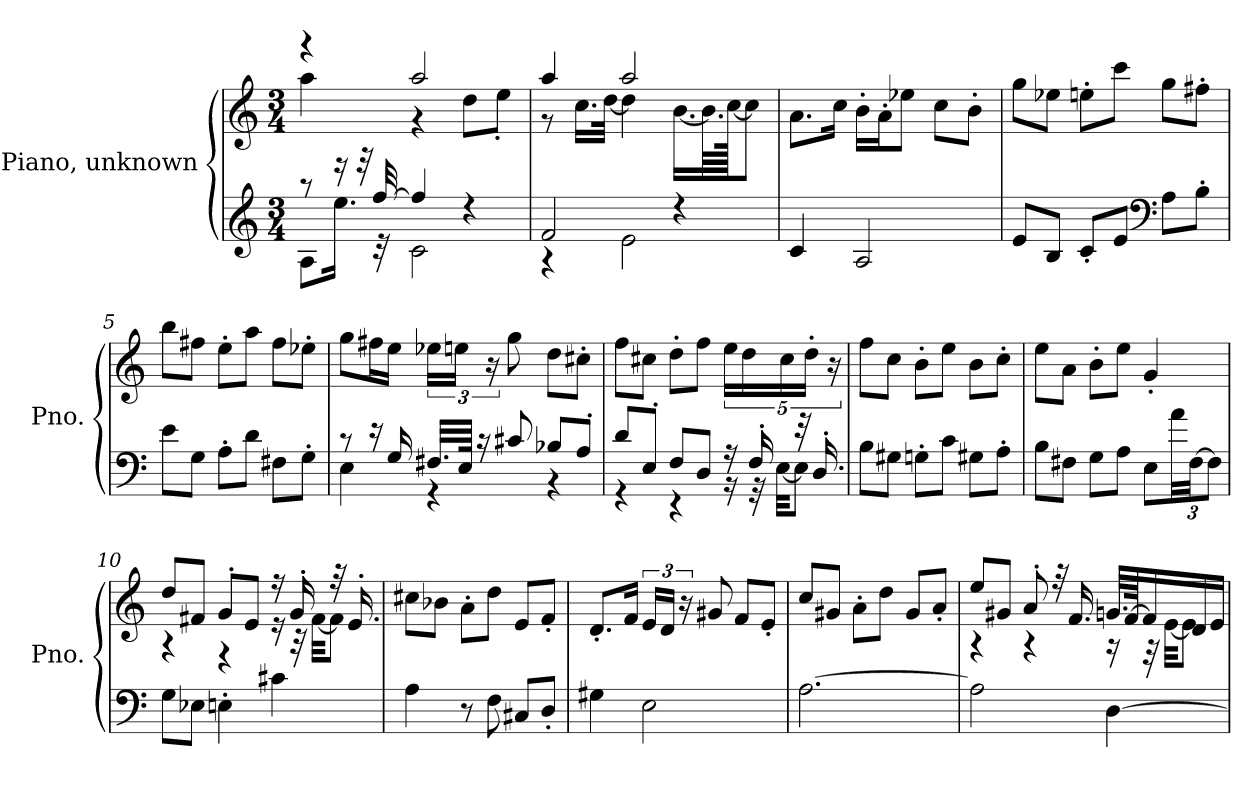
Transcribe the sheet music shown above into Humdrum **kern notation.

**kern	**kern
*part1	*part1
*staff2	*staff1
*I"Piano, unknown	*
*I'Pno.	*
*clefG2	*clefG2
*k[]	*k[]
*M3/4	*M3/4
*MM149	*MM149
=1	=1
*^	*^
8r	8A\L	4r	4aa\
16r	16.ee\Jk	.	.
32r	.	.	.
[32ff/	32r	.	.
4ff/]	2c\	2aa/	4r
4r	.	.	8dd\L
.	.	.	8ee'\J
=2	=2	=2	=2
2f/	4r	4aa/	8r
.	.	.	16.cc\LL
.	.	.	[32dd\JJk
.	2e\	2aa/	4dd\]
4r	.	.	[16.b\LL
.	.	.	64.b\LL]
.	.	.	[128cc\JJJK
.	.	.	8cc\J]
*v	*v	*	*
*	*v	*v
=3	=3
4c/	8.a\L
.	16cc\Jk
2A/	16b'\LL
.	16a'\J
.	8ee-X\J
.	8cc\L
.	8b'\J
=4	=4
8e/L	8gg\L
8B/J	8ee-X\J
8c'/L	8een'\L
8e/J	8ccc\J
*clefF4	*
8A\L	8gg\L
8B'\J	8ff#X'\J
!!LO:LB:g=z
=5	=5
8e\L	8bb\L
8G\J	8ff#X\J
8A'\L	8ee'\L
8d\J	8aa\J
8F#X\L	8ff#\L
8G'\J	8ee-X'\J
=6	=6
*^	*
8r	4E\	8gg\L
16r	.	16ff#X\L
16G/	.	16ee\JJ
32.F#X/LLL	4r	24ee-X\LL
.	.	24een\JJ
64E/JJJk	.	.
16r	.	.
.	.	24r
8c#X/	.	8gg\
8B-X/L	4r	8dd\L
8A'/J	.	8cc#X'\J
=7	=7	=7
8d/L	4r	8ff\L
8E'/J	.	8cc#X\J
8F/L	4r	8dd'\L
8D/J	.	8ff\J
16r	16r	20ee\LL
.	.	20dd\
16F'/	32r	.
.	[32E\KKL	.
.	.	20cc#\
32r	8E\J]	.
.	.	20dd'\JJ
16.D'/	.	.
.	.	20r
*v	*v	*
=8	=8
8B\L	8ff\L
8G#X\J	8cc\J
8Gn'\L	8b'\L
8c\J	8ee\J
8G#X\L	8b\L
8A'\J	8cc'\J
!!LO:LB:g=z
=9	=9
8B\L	8ee\L
8F#X\J	8a\J
8G\L	8b'\L
8A\J	8ee\J
8E\L	4g'/
*Xbrackettup	*
48a\LL	.
[48F#\JJ	.
12F#\J]	.
=10	=10
*	*^
8G\L	8dd/L	4r
8E-X\J	8f#X/J	.
4En'\	8g'/L	4r
.	8e/J	.
4c#X\	16r	16r
.	16g'/	32r
.	.	[32f#\KKL
.	32r	8f#\J]
.	16.e'/	.
*	*v	*v
=11	=11
4A\	8cc#X\L
.	8b-X\J
8r	8a'\L
8F\	8dd\J
8C#X/L	8e/L
8D'/J	8f'/J
=12	=12
4G#X\	8.d'/L
.	16f/Jk
2E\	24e/LL
.	24d/JJ
.	24r
.	8g#X/
.	8f/L
.	8e'/J
!!LO:LB:g=z
=13	=13
[2.A\	8cc/L
.	8g#X/J
.	8a'\L
.	8dd\J
.	8g#/L
.	8a'/J
=14	=14
*	*^
2A\]	8ee/L	4r
.	8g#X/J	.
.	8a'/	4r
.	32r	.
.	16.f/	.
[4D\	32.gn/LLL	16r
.	[64f/JK	.
.	16f/]	32r
.	.	[32e\KKL
.	16d/	8e\J]
.	16e/JJ	.
*	*v	*v
=	=
*-	*-
